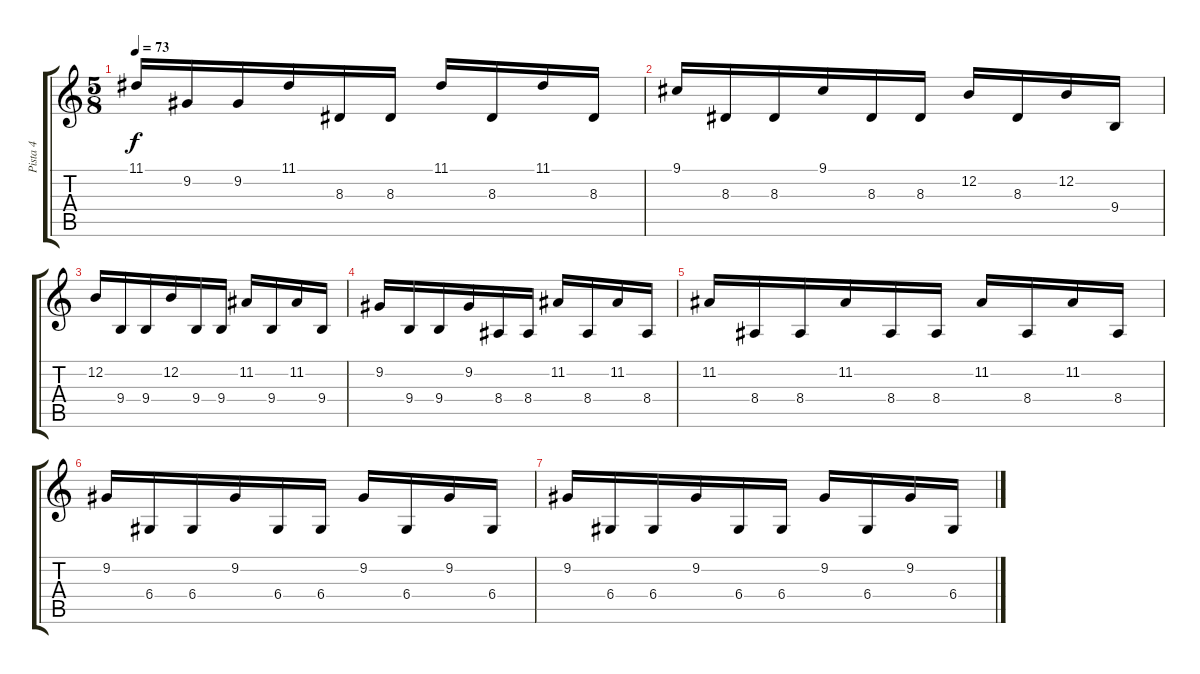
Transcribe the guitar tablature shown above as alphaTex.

\track ("Pista 4" "Pista 4") {instrument pizzicatostrings}
\staff {score tabs}
\tuning (E4 B3 G3 D3 A2 E2) {hide}
\ts (5 8)
\tempo 73
\clef g2
\ks c
11.1.16{dy f} 9.2.16 9.2.16 11.1.16 8.3.16 8.3.16 11.1.16 8.3.16 11.1.16 8.3.16 |
9.1.16 8.3.16 8.3.16 9.1.16 8.3.16 8.3.16 12.2.16 8.3.16 12.2.16 9.4.16 |
12.2.16 9.4.16 9.4.16 12.2.16 9.4.16 9.4.16 11.2.16 9.4.16 11.2.16 9.4.16 |
9.2.16 9.4.16 9.4.16 9.2.16 8.4.16 8.4.16 11.2.16 8.4.16 11.2.16 8.4.16 |
11.2.16 8.4.16 8.4.16 11.2.16 8.4.16 8.4.16 11.2.16 8.4.16 11.2.16 8.4.16 |
9.2.16 6.4.16 6.4.16 9.2.16 6.4.16 6.4.16 9.2.16 6.4.16 9.2.16 6.4.16 |
9.2.16 6.4.16 6.4.16 9.2.16 6.4.16 6.4.16 9.2.16 6.4.16 9.2.16 6.4.16
